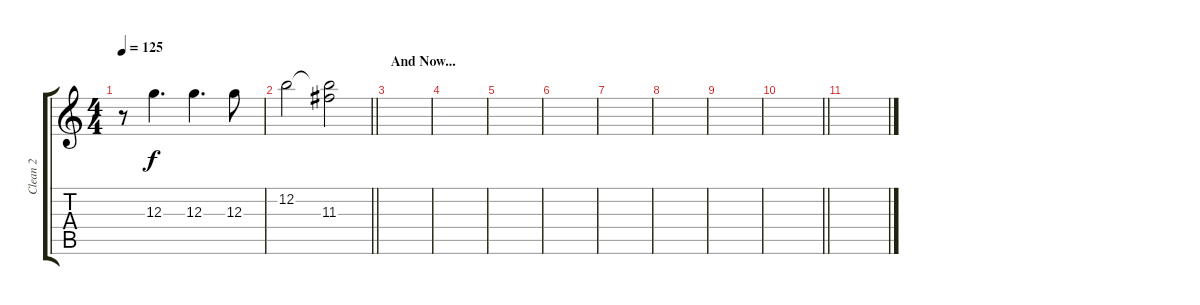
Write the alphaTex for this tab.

\track ("Clean 2" "Clean 2") {instrument electricguitarjazz}
\staff {score tabs}
\tuning (E4 B3 G3 D3 A2 D2) {hide}
\ts (4 4)
\tempo 125
\clef g2
\ks c
r.8{dy f} 12.3.4{d} 12.3.4{d} 12.3.8 |
\barLineRight lightlight
12.2.2 (12.2{t} 11.3).2 |
\section ("" "And Now...")
|
|
|
|
|
|
|
\barLineRight lightlight
|
\section ("" "")
